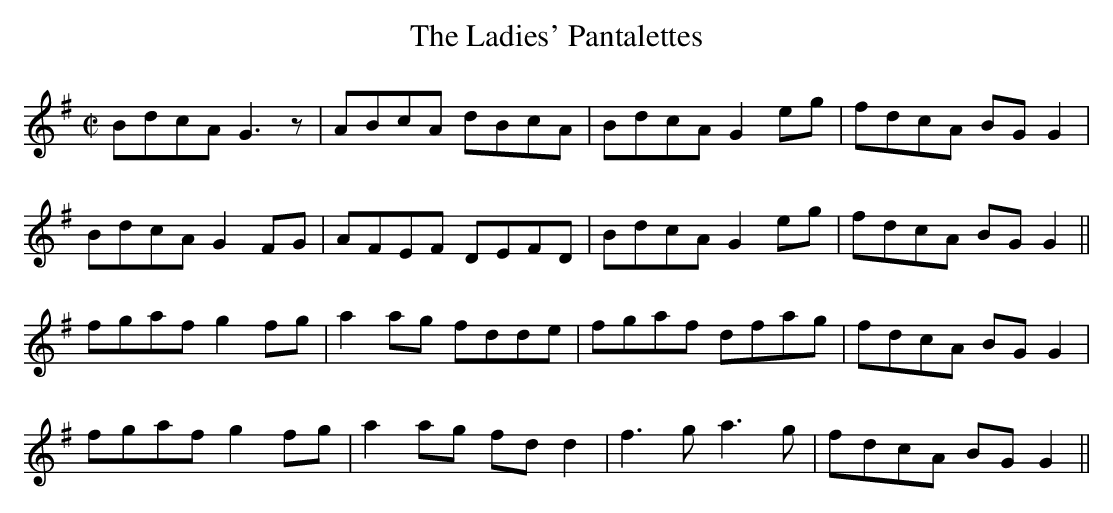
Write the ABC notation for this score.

X:1
T:Ladies' Pantalettes, The
M:C|
L:1/8
K:G
BdcA G3z|ABcA dBcA|BdcA G2 eg|fdcA BG G2|
BdcA G2 FG|AFEF DEFD|BdcA G2 eg|fdcA BG G2||
fgaf g2 fg|a2 ag fdde|fgaf dfag|fdcA BG G2|
fgaf g2 fg|a2 ag fd d2|f3g a3g|fdcA BG G2||
